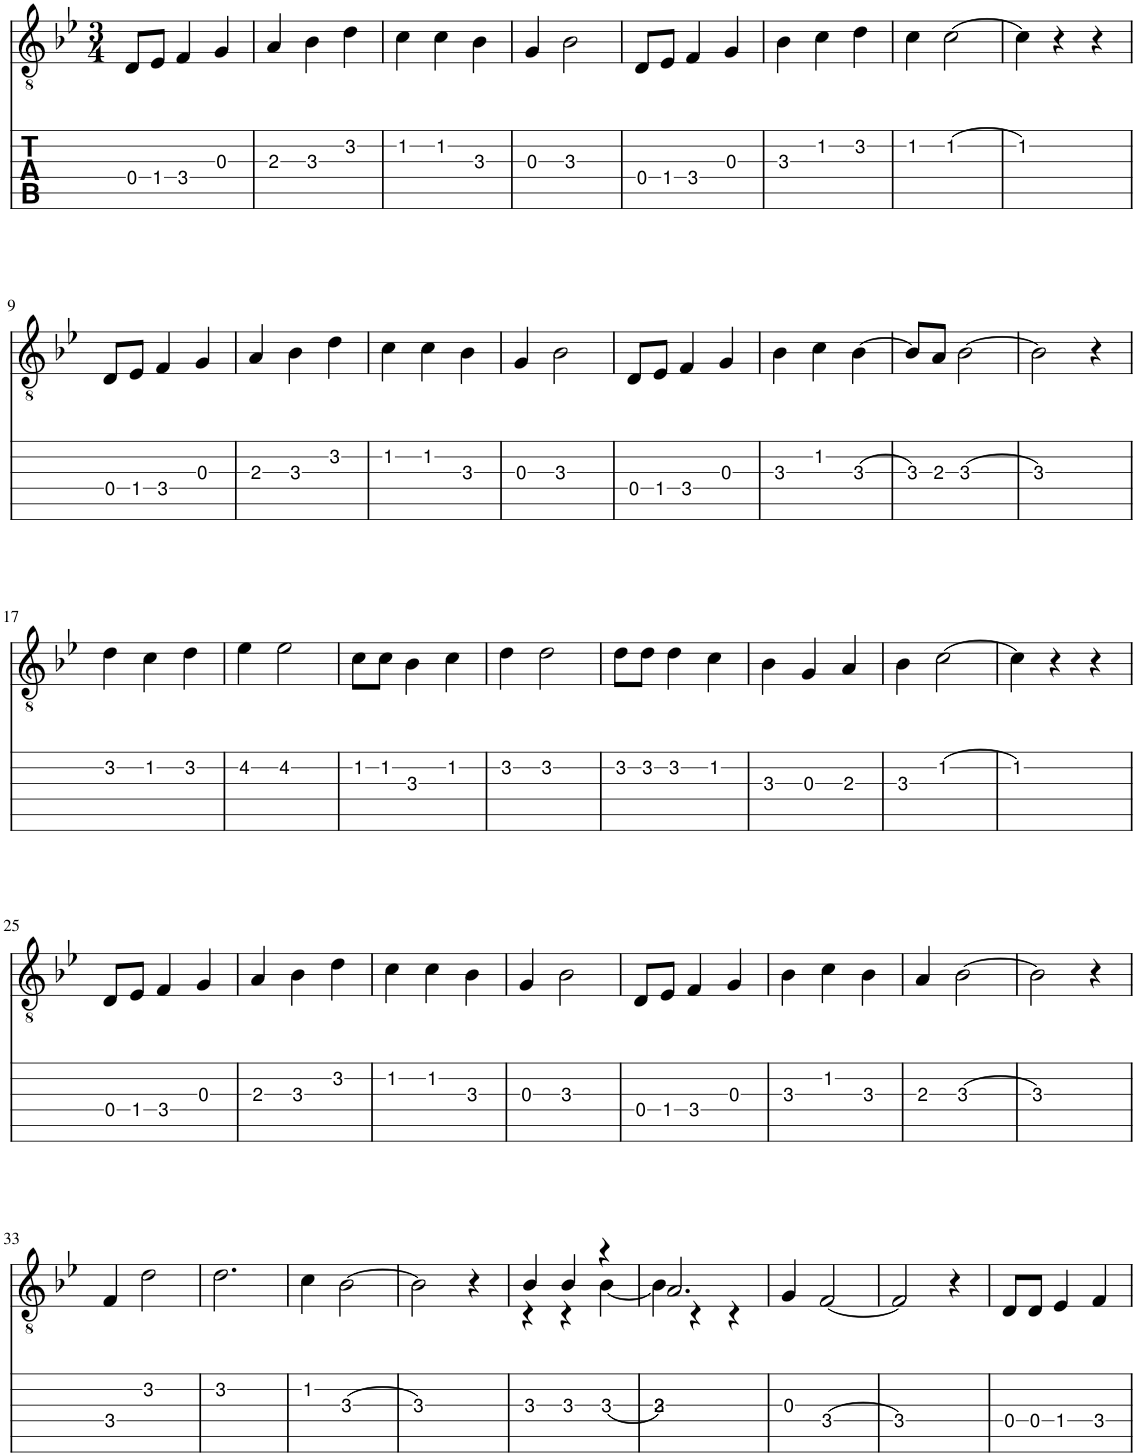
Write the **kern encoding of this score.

**kern	**kern
*part1	*part1
*staff2	*staff1
*I"Guitare classique	*
*I'Guit.	*
*stria6	*
*	*clefGv2
*k[b-e-]	*k[b-e-]
*M3/4	*M3/4
=1	=1
8DL	8D/L
8E-J	8E-/J
4F	4F/
4G	4G/
=2	=2
4A	4A/
4B-	4B-\
4d	4d\
=3	=3
4c	4c\
4c	4c\
4B-	4B-\
=4	=4
4G	4G/
2B-	2B-\
=5	=5
8DL	8D/L
8E-J	8E-/J
4F	4F/
4G	4G/
=6	=6
4B-	4B-\
4c	4c\
4d	4d\
=7	=7
4c	4c\
[2c	[2c\
=8	=8
4c]	4c\]
4r	4r
4r	4r
!!LO:LB:g=z
=9	=9
8DL	8D/L
8E-J	8E-/J
4F	4F/
4G	4G/
=10	=10
4A	4A/
4B-	4B-\
4d	4d\
=11	=11
4c	4c\
4c	4c\
4B-	4B-\
=12	=12
4G	4G/
2B-	2B-\
=13	=13
8DL	8D/L
8E-J	8E-/J
4F	4F/
4G	4G/
=14	=14
4B-	4B-\
4c	4c\
[4B-	[4B-\
=15	=15
8B-L]	8B-/L]
8AJ	8A/J
[2B-	[2B-\
=16	=16
2B-]	2B-\]
4r	4r
!!LO:LB:g=z
=17	=17
4d	4d\
4c	4c\
4d	4d\
=18	=18
4e-	4e-\
2e-	2e-\
=19	=19
8cL	8c\L
8cJ	8c\J
4B-	4B-\
4c	4c\
=20	=20
4d	4d\
2d	2d\
=21	=21
8dL	8d\L
8dJ	8d\J
4d	4d\
4c	4c\
=22	=22
4B-	4B-\
4G	4G/
4A	4A/
=23	=23
4B-	4B-\
[2c	[2c\
=24	=24
4c]	4c\]
4r	4r
4r	4r
!!LO:LB:g=z
=25	=25
8DL	8D/L
8E-J	8E-/J
4F	4F/
4G	4G/
=26	=26
4A	4A/
4B-	4B-\
4d	4d\
=27	=27
4c	4c\
4c	4c\
4B-	4B-\
=28	=28
4G	4G/
2B-	2B-\
=29	=29
8DL	8D/L
8E-J	8E-/J
4F	4F/
4G	4G/
=30	=30
4B-	4B-\
4c	4c\
4B-	4B-\
=31	=31
4A	4A/
[2B-	[2B-\
=32	=32
2B-]	2B-\]
4r	4r
!!LO:LB:g=z
=33	=33
4F	4F/
2d	2d\
=34	=34
2.d	2.d\
=35	=35
4c	4c\
[2B-	[2B-\
=36	=36
2B-]	2B-\]
4r	4r
=37	=37
*^	*^
4B-	4r	4B-/	4r
4B-	4r	4B-/	4r
4r	[4B-	4r	[4B-\
=38	=38	=38	=38
2.A	4B-]	2.A/	4B-\]
.	4r	.	4r
.	4r	.	4r
*v	*v	*	*
*	*v	*v
=39	=39
4G	4G/
[2F	[2F/
=40	=40
2F]	2F/]
4r	4r
=41	=41
8DL	8D/L
8DJ	8D/J
4E-	4E-/
4F	4F/
=	=
*-	*-
